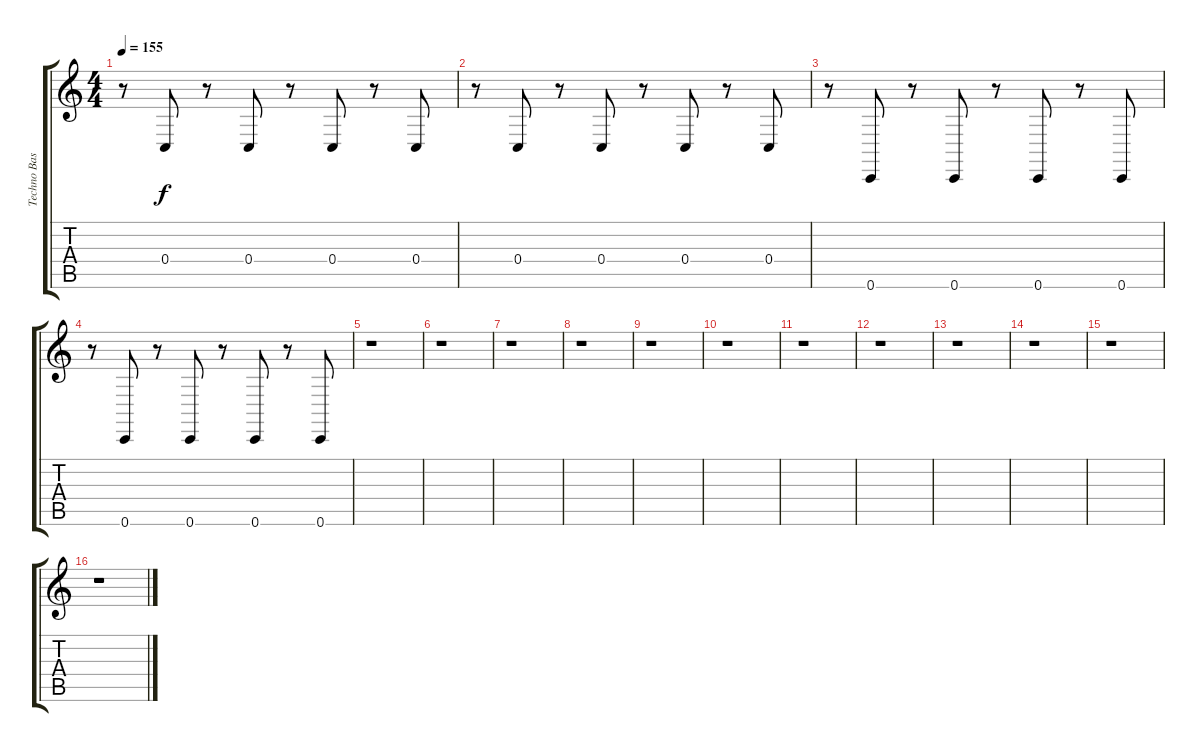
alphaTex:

\track ("Techno Bass" "Techno Bas") {instrument pad3polysynth}
\staff {score tabs}
\tuning (D4 A3 F3 C3 G2 C2) {hide}
\ts (4 4)
\tempo 155
\clef g2
\ks c
r.8{dy f} 0.4.8 r.8 0.4.8 r.8 0.4.8 r.8 0.4.8 |
r.8 0.4.8 r.8 0.4.8 r.8 0.4.8 r.8 0.4.8 |
r.8 0.6.8 r.8 0.6.8 r.8 0.6.8 r.8 0.6.8 |
r.8 0.6.8 r.8 0.6.8 r.8 0.6.8 r.8 0.6.8 |
r.1 |
r.1 |
r.1 |
r.1 |
r.1 |
r.1 |
r.1 |
r.1 |
r.1 |
r.1 |
r.1 |
r.1
